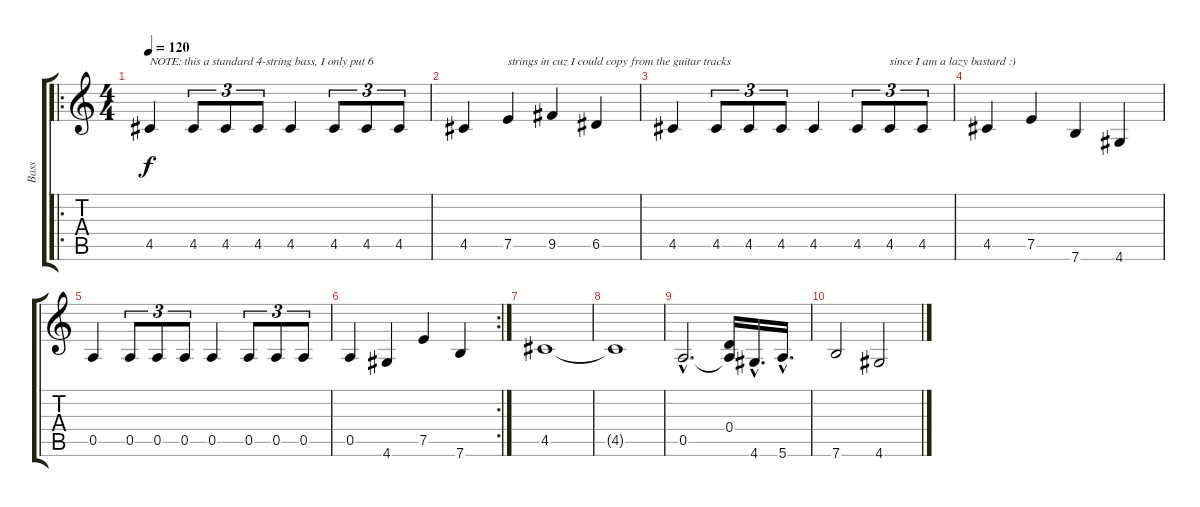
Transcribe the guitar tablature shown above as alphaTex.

\track ("Bass" "Bass") {instrument electricbassfinger}
\staff {score tabs}
\tuning (E4 B3 G3 D3 A2 E2) {hide}
\ro
\ts (4 4)
\tempo 120
\clef g2
\ks c
4.5.4{txt "NOTE: this a standard 4-string bass, I only put 6" dy f instrument electricbassfinger} 4.5.8{tu (3 2)} 4.5.8{tu (3 2)} 4.5.8{tu (3 2)} 4.5.4 4.5.8{tu (3 2)} 4.5.8{tu (3 2)} 4.5.8{tu (3 2)} |
4.5.4 7.5.4{txt "strings in cuz I could copy from the guitar tracks"} 9.5.4 6.5.4 |
4.5.4 4.5.8{tu (3 2)} 4.5.8{tu (3 2)} 4.5.8{tu (3 2)} 4.5.4 4.5.8{tu (3 2)} 4.5.8{tu (3 2) txt "since I am a lazy bastard :)"} 4.5.8{tu (3 2)} |
4.5.4 7.5.4 7.6.4 4.6.4 |
0.5.4 0.5.8{tu (3 2)} 0.5.8{tu (3 2)} 0.5.8{tu (3 2)} 0.5.4 0.5.8{tu (3 2)} 0.5.8{tu (3 2)} 0.5.8{tu (3 2)} |
\rc 2
0.5.4 4.6.4 7.5.4 7.6.4 |
4.5.1 |
4.5{t}.1 |
0.5{hac}.2{d} (0.4 0.5{t}).16 4.6{hac}.16{d} 5.6{hac}.16{d} |
7.6.2 4.6.2
